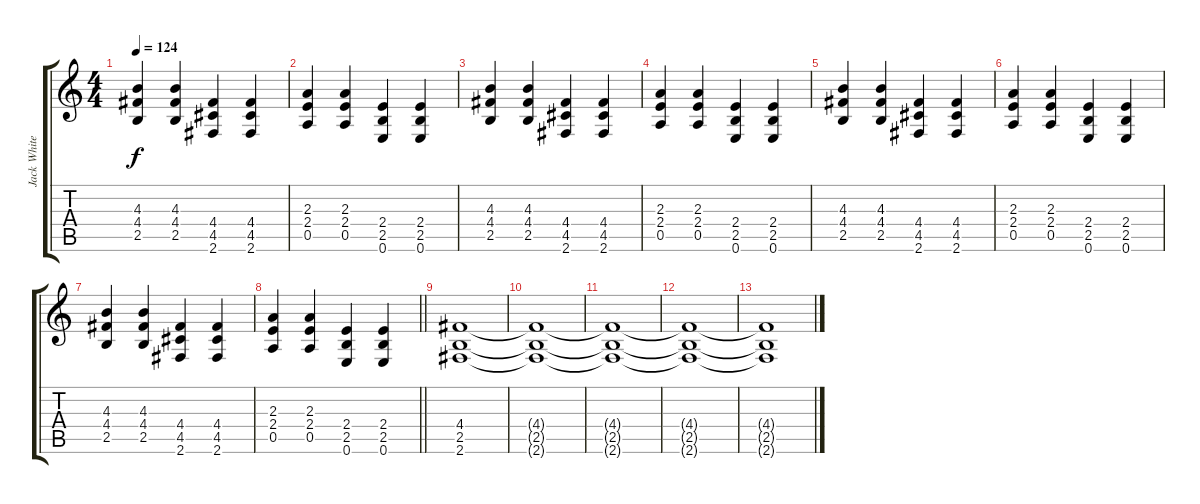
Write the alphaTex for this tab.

\track ("Jack White (Guitar)" "Jack White") {instrument overdrivenguitar}
\staff {score tabs}
\tuning (E4 B3 G3 D3 A2 E2) {hide}
\ts (4 4)
\tempo 124
\clef g2
\ks c
(4.3 4.4 2.5).4{dy f instrument overdrivenguitar} (4.3 4.4 2.5).4 (4.4 4.5 2.6).4 (4.4 4.5 2.6).4 |
(2.3 2.4 0.5).4 (2.3 2.4 0.5).4 (2.4 2.5 0.6).4 (2.4 2.5 0.6).4 |
(4.3 4.4 2.5).4 (4.3 4.4 2.5).4 (4.4 4.5 2.6).4 (4.4 4.5 2.6).4 |
(2.3 2.4 0.5).4 (2.3 2.4 0.5).4 (2.4 2.5 0.6).4 (2.4 2.5 0.6).4 |
(4.3 4.4 2.5).4{instrument overdrivenguitar} (4.3 4.4 2.5).4 (4.4 4.5 2.6).4 (4.4 4.5 2.6).4 |
(2.3 2.4 0.5).4 (2.3 2.4 0.5).4 (2.4 2.5 0.6).4 (2.4 2.5 0.6).4 |
(4.3 4.4 2.5).4 (4.3 4.4 2.5).4 (4.4 4.5 2.6).4 (4.4 4.5 2.6).4 |
\barLineRight lightlight
(2.3 2.4 0.5).4 (2.3 2.4 0.5).4 (2.4 2.5 0.6).4 (2.4 2.5 0.6).4 |
(4.4 2.5 2.6).1 |
(4.4{t} 2.5{t} 2.6{t}).1 |
(4.4{t} 2.5{t} 2.6{t}).1 |
(4.4{t} 2.5{t} 2.6{t}).1 |
(4.4{t} 2.5{t} 2.6{t}).1
